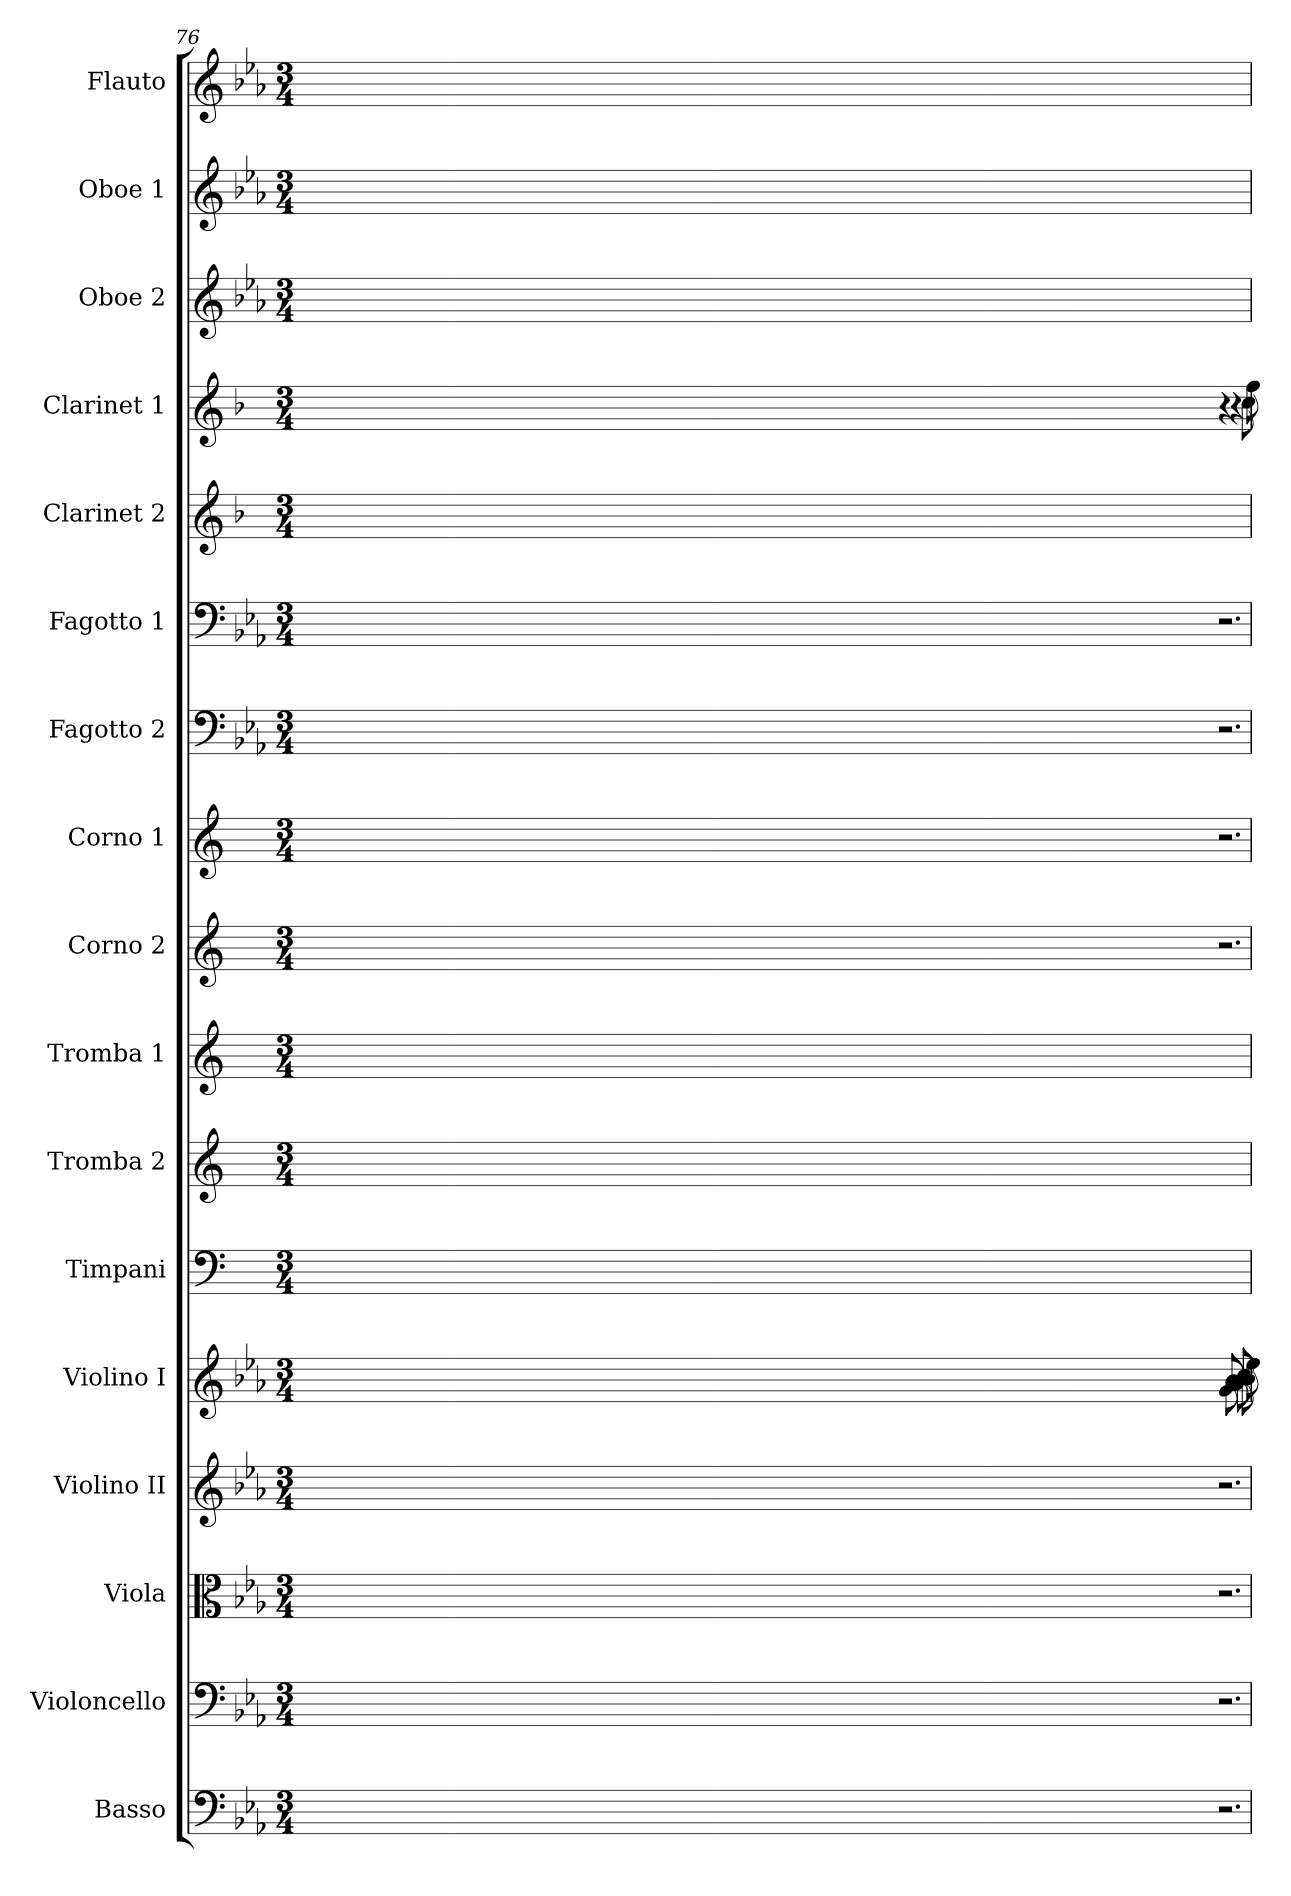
**kern	**kern	**kern	**kern	**kern	**kern	**kern	**kern	**kern	**kern	**kern	**kern	**kern	**kern	**kern	**kern	**kern
*part17	*part16	*part15	*part14	*part13	*part12	*part11	*part10	*part9	*part8	*part7	*part6	*part5	*part4	*part3	*part2	*part1
*staff17	*staff16	*staff15	*staff14	*staff13	*staff12	*staff11	*staff10	*staff9	*staff8	*staff7	*staff6	*staff5	*staff4	*staff3	*staff2	*staff1
*I"Basso	*I"Violoncello	*I"Viola	*I"Violino II	*I"Violino I	*I"Timpani	*I"Tromba 2	*I"Tromba 1	*I"Corno 2	*I"Corno 1	*I"Fagotto 2	*I"Fagotto 1	*I"Clarinet 2	*I"Clarinet 1	*I"Oboe 2	*I"Oboe 1	*I"Flauto
*	*I'Vc	*I'Vla	*I'Vln	*I'Vln	*	*	*	*	*	*	*	*I'Cl	*I'Cl	*I'Ob	*I'Ob	*I'Fl
*clefF4	*clefF4	*clefC3	*clefG2	*clefG2	*clefF4	*clefG2	*clefG2	*clefG2	*clefG2	*clefF4	*clefF4	*clefG2	*clefG2	*clefG2	*clefG2	*clefG2
*ITrd7c12	*	*	*	*	*	*ITrd-2c-3	*ITrd-2c-3	*ITrd5c9	*ITrd5c9	*	*	*ITrd1c2	*ITrd1c2	*	*	*
*k[b-e-a-]	*k[b-e-a-]	*k[b-e-a-]	*k[b-e-a-]	*k[b-e-a-]	*	*	*	*	*	*k[b-e-a-]	*k[b-e-a-]	*k[b-e-a-]	*k[b-e-a-]	*k[b-e-a-]	*k[b-e-a-]	*k[b-e-a-]
*M3/4	*M3/4	*M3/4	*M3/4	*M3/4	*M3/4	*M3/4	*M3/4	*M3/4	*M3/4	*M3/4	*M3/4	*M3/4	*M3/4	*M3/4	*M3/4	*M3/4
=76	=76	=76	=76	=76	=76	=76	=76	=76	=76	=76	=76	=76	=76	=76	=76	=76
1ryy	1ryy	1ryy	1ryy	1ryy	1ryy	1ryy	1ryy	1ryy	1ryy	1ryy	1ryy	1ryy	1ryy	1ryy	1ryy	1ryy
1ryy	1ryy	1ryy	1ryy	1ryy	1ryy	1ryy	1ryy	1ryy	1ryy	1ryy	1ryy	1ryy	1ryy	1ryy	1ryy	1ryy
1ryy	1ryy	1ryy	1ryy	1ryy	1ryy	1ryy	1ryy	1ryy	1ryy	1ryy	1ryy	1ryy	1ryy	1ryy	1ryy	1ryy
1ryy	1ryy	1ryy	1ryy	1ryy	1ryy	1ryy	1ryy	1ryy	1ryy	1ryy	1ryy	1ryy	1ryy	1ryy	1ryy	1ryy
1ryy	1ryy	1ryy	1ryy	1ryy	1ryy	1ryy	1ryy	1ryy	1ryy	1ryy	1ryy	1ryy	1ryy	1ryy	1ryy	1ryy
1ryy	1ryy	1ryy	1ryy	1ryy	1ryy	1ryy	1ryy	1ryy	1ryy	1ryy	1ryy	1ryy	1ryy	1ryy	1ryy	1ryy
1ryy	1ryy	1ryy	1ryy	1ryy	1ryy	1ryy	1ryy	1ryy	1ryy	1ryy	1ryy	1ryy	1ryy	1ryy	1ryy	1ryy
1ryy	1ryy	1ryy	1ryy	1ryy	1ryy	1ryy	1ryy	1ryy	1ryy	1ryy	1ryy	1ryy	1ryy	1ryy	1ryy	1ryy
1ryy	1ryy	1ryy	1ryy	1ryy	1ryy	1ryy	1ryy	1ryy	1ryy	1ryy	1ryy	1ryy	1ryy	1ryy	1ryy	1ryy
1ryy	1ryy	1ryy	1ryy	1ryy	1ryy	1ryy	1ryy	1ryy	1ryy	1ryy	1ryy	1ryy	1ryy	1ryy	1ryy	1ryy
1ryy	1ryy	1ryy	1ryy	1ryy	1ryy	1ryy	1ryy	1ryy	1ryy	1ryy	1ryy	1ryy	1ryy	1ryy	1ryy	1ryy
1ryy	1ryy	1ryy	1ryy	1ryy	1ryy	1ryy	1ryy	1ryy	1ryy	1ryy	1ryy	1ryy	1ryy	1ryy	1ryy	1ryy
1ryy	1ryy	1ryy	1ryy	1ryy	1ryy	1ryy	1ryy	1ryy	1ryy	1ryy	1ryy	1ryy	1ryy	1ryy	1ryy	1ryy
1ryy	1ryy	1ryy	1ryy	1ryy	1ryy	1ryy	1ryy	1ryy	1ryy	1ryy	1ryy	1ryy	1ryy	1ryy	1ryy	1ryy
1ryy	1ryy	1ryy	1ryy	1ryy	1ryy	1ryy	1ryy	1ryy	1ryy	1ryy	1ryy	1ryy	1ryy	1ryy	1ryy	1ryy
1ryy	1ryy	1ryy	1ryy	1ryy	1ryy	1ryy	1ryy	1ryy	1ryy	1ryy	1ryy	1ryy	1ryy	1ryy	1ryy	1ryy
1ryy	1ryy	1ryy	1ryy	1ryy	1ryy	1ryy	1ryy	1ryy	1ryy	1ryy	1ryy	1ryy	1ryy	1ryy	1ryy	1ryy
1ryy	1ryy	1ryy	1ryy	1ryy	1ryy	1ryy	1ryy	1ryy	1ryy	1ryy	1ryy	1ryy	1ryy	1ryy	1ryy	1ryy
1ryy	1ryy	1ryy	1ryy	1ryy	1ryy	1ryy	1ryy	1ryy	1ryy	1ryy	1ryy	1ryy	1ryy	1ryy	1ryy	1ryy
1ryy	1ryy	1ryy	1ryy	1ryy	1ryy	1ryy	1ryy	1ryy	1ryy	1ryy	1ryy	1ryy	1ryy	1ryy	1ryy	1ryy
1ryy	1ryy	1ryy	1ryy	1ryy	1ryy	1ryy	1ryy	1ryy	1ryy	1ryy	1ryy	1ryy	1ryy	1ryy	1ryy	1ryy
1ryy	1ryy	1ryy	1ryy	1ryy	1ryy	1ryy	1ryy	1ryy	1ryy	1ryy	1ryy	1ryy	1ryy	1ryy	1ryy	1ryy
1ryy	1ryy	1ryy	1ryy	1ryy	1ryy	1ryy	1ryy	1ryy	1ryy	1ryy	1ryy	1ryy	1ryy	1ryy	1ryy	1ryy
1ryy	1ryy	1ryy	1ryy	1ryy	1ryy	1ryy	1ryy	1ryy	1ryy	1ryy	1ryy	1ryy	1ryy	1ryy	1ryy	1ryy
1ryy	1ryy	1ryy	1ryy	1ryy	1ryy	1ryy	1ryy	1ryy	1ryy	1ryy	1ryy	1ryy	1ryy	1ryy	1ryy	1ryy
1ryy	1ryy	1ryy	1ryy	1ryy	1ryy	1ryy	1ryy	1ryy	1ryy	1ryy	1ryy	1ryy	1ryy	1ryy	1ryy	1ryy
1ryy	1ryy	1ryy	1ryy	1ryy	1ryy	1ryy	1ryy	1ryy	1ryy	1ryy	1ryy	1ryy	1ryy	1ryy	1ryy	1ryy
1ryy	1ryy	1ryy	1ryy	1ryy	1ryy	1ryy	1ryy	1ryy	1ryy	1ryy	1ryy	1ryy	1ryy	1ryy	1ryy	1ryy
1ryy	1ryy	1ryy	1ryy	1ryy	1ryy	1ryy	1ryy	1ryy	1ryy	1ryy	1ryy	1ryy	1ryy	1ryy	1ryy	1ryy
1ryy	1ryy	1ryy	1ryy	1ryy	1ryy	1ryy	1ryy	1ryy	1ryy	1ryy	1ryy	1ryy	1ryy	1ryy	1ryy	1ryy
1ryy	1ryy	1ryy	1ryy	1ryy	1ryy	1ryy	1ryy	1ryy	1ryy	1ryy	1ryy	1ryy	1ryy	1ryy	1ryy	1ryy
1ryy	1ryy	1ryy	1ryy	1ryy	1ryy	1ryy	1ryy	1ryy	1ryy	1ryy	1ryy	1ryy	1ryy	1ryy	1ryy	1ryy
1ryy	1ryy	1ryy	1ryy	1ryy	1ryy	1ryy	1ryy	1ryy	1ryy	1ryy	1ryy	1ryy	1ryy	1ryy	1ryy	1ryy
1ryy	1ryy	1ryy	1ryy	1ryy	1ryy	1ryy	1ryy	1ryy	1ryy	1ryy	1ryy	1ryy	1ryy	1ryy	1ryy	1ryy
1ryy	1ryy	1ryy	1ryy	1ryy	1ryy	1ryy	1ryy	1ryy	1ryy	1ryy	1ryy	1ryy	1ryy	1ryy	1ryy	1ryy
1ryy	1ryy	1ryy	1ryy	1ryy	1ryy	1ryy	1ryy	1ryy	1ryy	1ryy	1ryy	1ryy	1ryy	1ryy	1ryy	1ryy
1ryy	1ryy	1ryy	1ryy	1ryy	1ryy	1ryy	1ryy	1ryy	1ryy	1ryy	1ryy	1ryy	1ryy	1ryy	1ryy	1ryy
1ryy	1ryy	1ryy	1ryy	1ryy	1ryy	1ryy	1ryy	1ryy	1ryy	1ryy	1ryy	1ryy	1ryy	1ryy	1ryy	1ryy
1ryy	1ryy	1ryy	1ryy	1ryy	1ryy	1ryy	1ryy	1ryy	1ryy	1ryy	1ryy	1ryy	1ryy	1ryy	1ryy	1ryy
1ryy	1ryy	1ryy	1ryy	1ryy	1ryy	1ryy	1ryy	1ryy	1ryy	1ryy	1ryy	1ryy	1ryy	1ryy	1ryy	1ryy
1ryy	1ryy	1ryy	1ryy	1ryy	1ryy	1ryy	1ryy	1ryy	1ryy	1ryy	1ryy	1ryy	1ryy	1ryy	1ryy	1ryy
1ryy	1ryy	1ryy	1ryy	1ryy	1ryy	1ryy	1ryy	1ryy	1ryy	1ryy	1ryy	1ryy	1ryy	1ryy	1ryy	1ryy
1ryy	1ryy	1ryy	1ryy	1ryy	1ryy	1ryy	1ryy	1ryy	1ryy	1ryy	1ryy	1ryy	1ryy	1ryy	1ryy	1ryy
1ryy	1ryy	1ryy	1ryy	1ryy	1ryy	1ryy	1ryy	1ryy	1ryy	1ryy	1ryy	1ryy	1ryy	1ryy	1ryy	1ryy
1ryy	1ryy	1ryy	1ryy	1ryy	1ryy	1ryy	1ryy	1ryy	1ryy	1ryy	1ryy	1ryy	1ryy	1ryy	1ryy	1ryy
1ryy	1ryy	1ryy	1ryy	1ryy	1ryy	1ryy	1ryy	1ryy	1ryy	1ryy	1ryy	1ryy	1ryy	1ryy	1ryy	1ryy
1ryy	1ryy	1ryy	1ryy	1ryy	1ryy	1ryy	1ryy	1ryy	1ryy	1ryy	1ryy	1ryy	1ryy	1ryy	1ryy	1ryy
1ryy	1ryy	1ryy	1ryy	1ryy	1ryy	1ryy	1ryy	1ryy	1ryy	1ryy	1ryy	1ryy	1ryy	1ryy	1ryy	1ryy
1ryy	1ryy	1ryy	1ryy	1ryy	1ryy	1ryy	1ryy	1ryy	1ryy	1ryy	1ryy	1ryy	1ryy	1ryy	1ryy	1ryy
1ryy	1ryy	1ryy	1ryy	1ryy	1ryy	1ryy	1ryy	1ryy	1ryy	1ryy	1ryy	1ryy	1ryy	1ryy	1ryy	1ryy
1ryy	1ryy	1ryy	1ryy	1ryy	1ryy	1ryy	1ryy	1ryy	1ryy	1ryy	1ryy	1ryy	1ryy	1ryy	1ryy	1ryy
1ryy	1ryy	1ryy	1ryy	1ryy	1ryy	1ryy	1ryy	1ryy	1ryy	1ryy	1ryy	1ryy	1ryy	1ryy	1ryy	1ryy
1ryy	1ryy	1ryy	1ryy	1ryy	1ryy	1ryy	1ryy	1ryy	1ryy	1ryy	1ryy	1ryy	1ryy	1ryy	1ryy	1ryy
2ryy	2ryy	2ryy	2ryy	2ryy	2ryy	2ryy	2ryy	2ryy	2ryy	2ryy	2ryy	2ryy	2ryy	2ryy	2ryy	2ryy
4ryy	4ryy	4ryy	4ryy	4ryy	4ryy	4ryy	4ryy	4ryy	4ryy	4ryy	4ryy	4ryy	4ryy	4ryy	4ryy	4ryy
8.ryy	8.ryy	8.ryy	8.ryy	8.ryy	8.ryy	8.ryy	8.ryy	8.ryy	8.ryy	8.ryy	8.ryy	8.ryy	8.ryy	8.ryy	8.ryy	8.ryy
2.r	2.r	2.r	2.r	8g	2.ryy	2.ryy	2.ryy	2.r	2.r	2.r	2.r	2.ryy	4r	2.ryy	2.ryy	2.ryy
.	.	.	.	8b-	.	.	.	.	.	.	.	.	.	.	.	.
.	.	.	.	8a-	.	.	.	.	.	.	.	.	4r	.	.	.
.	.	.	.	8cc	.	.	.	.	.	.	.	.	.	.	.	.
.	.	.	.	8b-	.	.	.	.	.	.	.	.	8b-	.	.	.
.	.	.	.	8ee-	.	.	.	.	.	.	.	.	8ee-	.	.	.
=	=	=	=	=	=	=	=	=	=	=	=	=	=	=	=	=
*-	*-	*-	*-	*-	*-	*-	*-	*-	*-	*-	*-	*-	*-	*-	*-	*-
